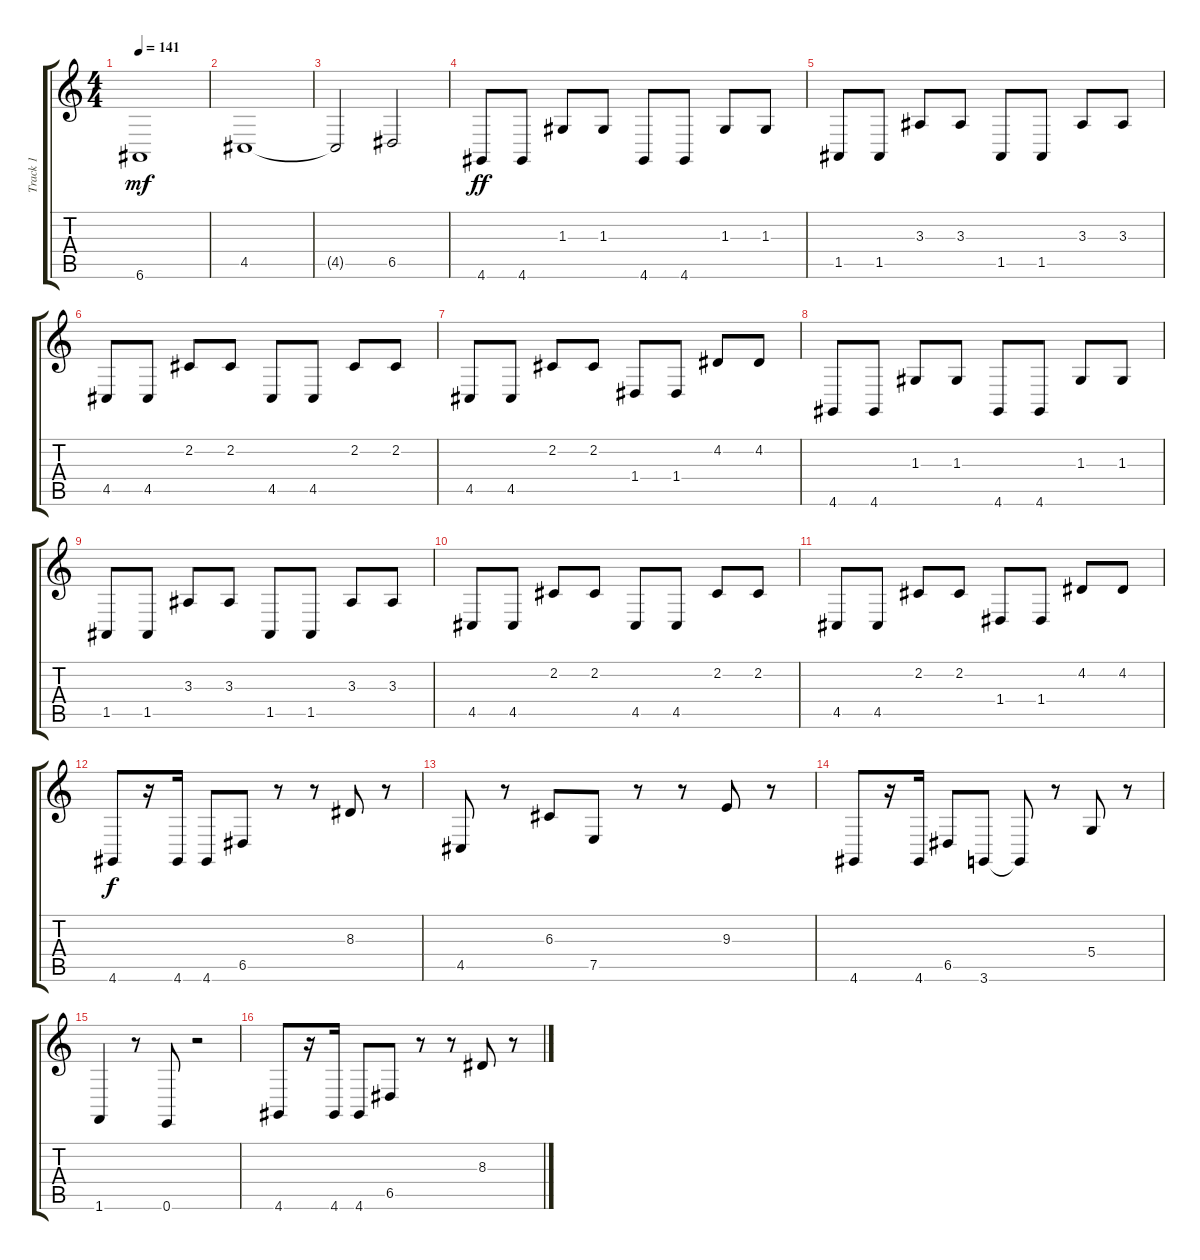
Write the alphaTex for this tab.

\track ("Track 1" "Track 1") {instrument lead2sawtooth}
\staff {score tabs}
\tuning (E4 B3 G3 D3 A2 E2) {hide}
\ts (4 4)
\tempo 141
\clef g2
\ks c
6.6.1{dy mf} |
4.5.1 |
4.5{t}.2 6.5.2 |
4.6.8{dy ff} 4.6.8 1.3.8 1.3.8 4.6.8 4.6.8 1.3.8 1.3.8 |
1.5.8 1.5.8 3.3.8 3.3.8 1.5.8 1.5.8 3.3.8 3.3.8 |
4.5.8 4.5.8 2.2.8 2.2.8 4.5.8 4.5.8 2.2.8 2.2.8 |
4.5.8 4.5.8 2.2.8 2.2.8 1.4.8 1.4.8 4.2.8 4.2.8 |
4.6.8 4.6.8 1.3.8 1.3.8 4.6.8 4.6.8 1.3.8 1.3.8 |
1.5.8 1.5.8 3.3.8 3.3.8 1.5.8 1.5.8 3.3.8 3.3.8 |
4.5.8 4.5.8 2.2.8 2.2.8 4.5.8 4.5.8 2.2.8 2.2.8 |
4.5.8 4.5.8 2.2.8 2.2.8 1.4.8 1.4.8 4.2.8 4.2.8 |
4.6.8{dy f} r.16 4.6.16 4.6.8 6.5.8 r.8 r.8 8.3.8 r.8 |
4.5.8 r.8 6.3.8 7.5.8 r.8 r.8 9.3.8 r.8 |
4.6.8 r.16 4.6.16 6.5.8 3.6.8 3.6{t}.8 r.8 5.4.8 r.8 |
1.6.4 r.8 0.6.8 r.2 |
4.6.8 r.16 4.6.16 4.6.8 6.5.8 r.8 r.8 8.3.8 r.8
